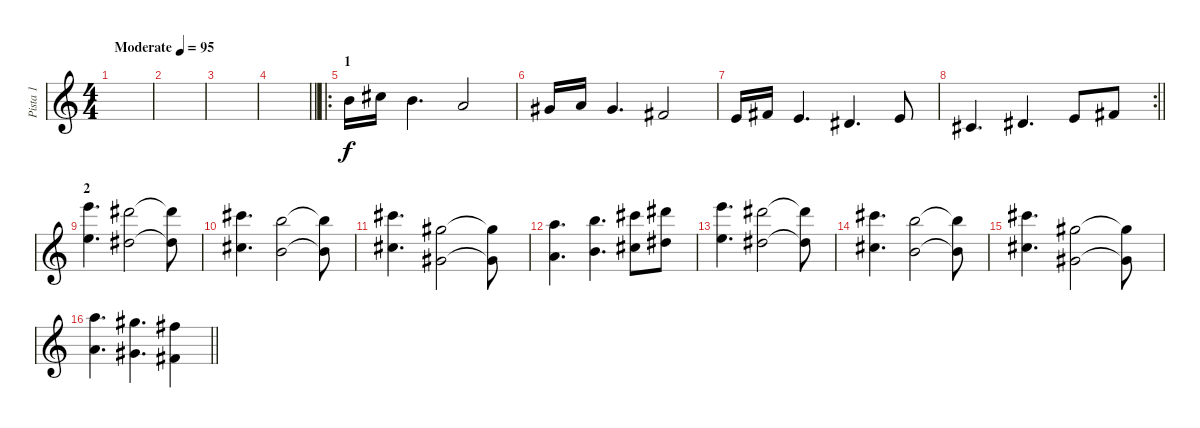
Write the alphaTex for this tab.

\track ("Pista 1" "Pista 1") {instrument acousticgrandpiano}
\staff {score}
\tuning (E5 B4 G4 D4 A3 E3) {hide}
\ts (4 4)
\tempo (95 "Moderate")
\clef g2
\ks c
|
|
|
\barLineRight lightlight
|
\ro
\section ("" "1")
4.3.16 6.3.16 4.3.4{d} 7.4.2 |
6.4.16 7.4.16 6.4.4{d} 9.5.2 |
7.5.16 9.5.16 7.5.4{d} 6.5.4{d} 7.5.8 |
\rc 2
\barLineRight lightlight
4.5.4{d} 6.5.4{d} 7.5.8 9.5.8 |
\section ("" "2")
(26.4 19.5).4{d} (25.4 18.5).2 (25.4{t} 18.5{t}).8 |
(23.4 16.5).4{d} (21.4 14.5).2 (21.4{t} 14.5{t}).8 |
(23.4 16.5).4{d} (18.4 11.5).2 (18.4{t} 11.5{t}).8 |
(19.4 12.5).4{d} (21.4 14.5).4{d} (23.4 16.5).8 (25.4 18.5).8 |
(26.4 19.5).4{d} (25.4 18.5).2 (25.4{t} 18.5{t}).8 |
(23.4 16.5).4{d} (21.4 14.5).2 (21.4{t} 14.5{t}).8 |
(23.4 16.5).4{d} (18.4 11.5).2 (18.4{t} 11.5{t}).8 |
\barLineRight lightlight
(19.4 12.5).4{d} (18.4 11.5).4{d} (16.4 9.5).4
